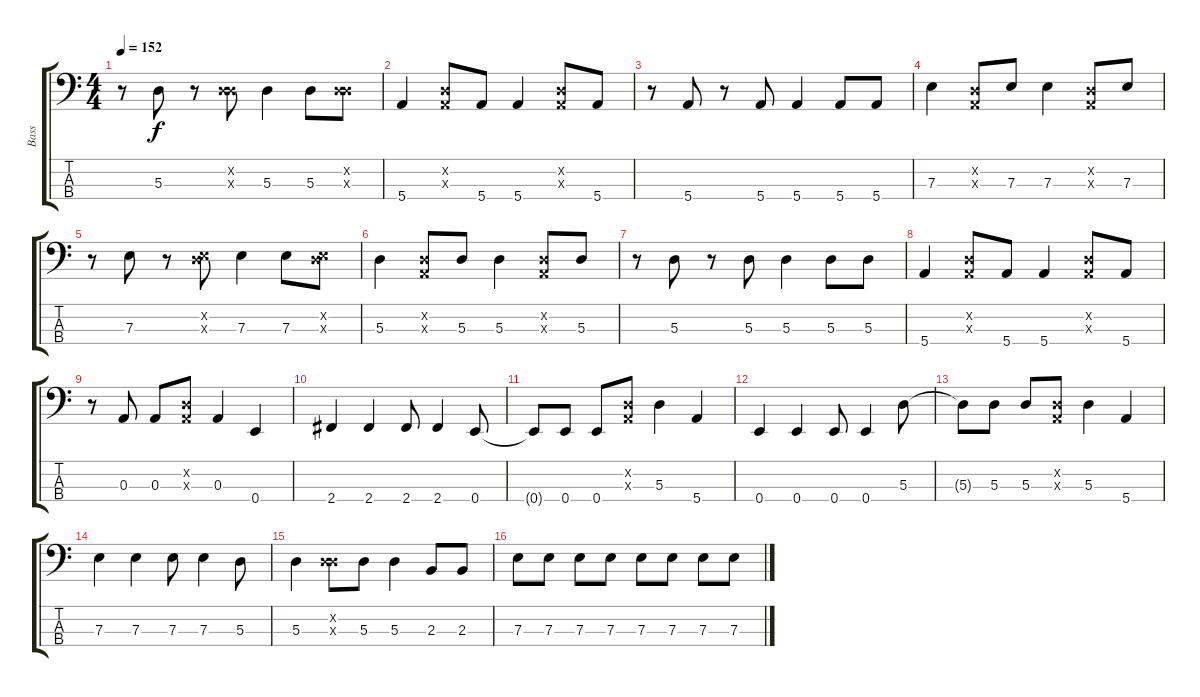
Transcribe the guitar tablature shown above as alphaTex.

\track ("Bass" "Bass") {instrument electricbassfinger}
\staff {score tabs}
\tuning (G2 D2 A1 E1) {hide}
\ts (4 4)
\tempo 152
\clef f4
\ks c
r.8{dy f} 5.3.8 r.8 (0.2{x} 5.3{x}).8 5.3.4 5.3.8 (0.2{x} 5.3{x}).8 |
5.4.4 (0.2{x} 0.3{x}).8 5.4.8 5.4.4 (0.2{x} 0.3{x}).8 5.4.8 |
r.8 5.4.8 r.8 5.4.8 5.4.4 5.4.8 5.4.8 |
7.3.4 (0.2{x} 0.3{x}).8 7.3.8 7.3.4 (0.2{x} 0.3{x}).8 7.3.8 |
r.8 7.3.8 r.8 (0.2{x} 7.3{x}).8 7.3.4 7.3.8 (0.2{x} 7.3{x}).8 |
5.3.4 (0.2{x} 0.3{x}).8 5.3.8 5.3.4 (0.2{x} 0.3{x}).8 5.3.8 |
r.8 5.3.8 r.8 5.3.8 5.3.4 5.3.8 5.3.8 |
5.4.4 (0.2{x} 0.3{x}).8 5.4.8 5.4.4 (0.2{x} 0.3{x}).8 5.4.8 |
r.8 0.3.8 0.3.8 (0.2{x} 0.3{x}).8 0.3.4 0.4.4 |
2.4.4 2.4.4 2.4.8 2.4.4 0.4.8 |
0.4{t}.8 0.4.8 0.4.8 (0.2{x} 0.3{x}).8 5.3.4 5.4.4 |
0.4.4 0.4.4 0.4.8 0.4.4 5.3.8 |
5.3{t}.8 5.3.8 5.3.8 (0.2{x} 0.3{x}).8 5.3.4 5.4.4 |
7.3.4 7.3.4 7.3.8 7.3.4 5.3.8 |
5.3.4 (0.2{x} 5.3{x}).8 5.3.8 5.3.4 2.3.8 2.3.8 |
7.3.8 7.3.8 7.3.8 7.3.8 7.3.8 7.3.8 7.3.8 7.3.8
